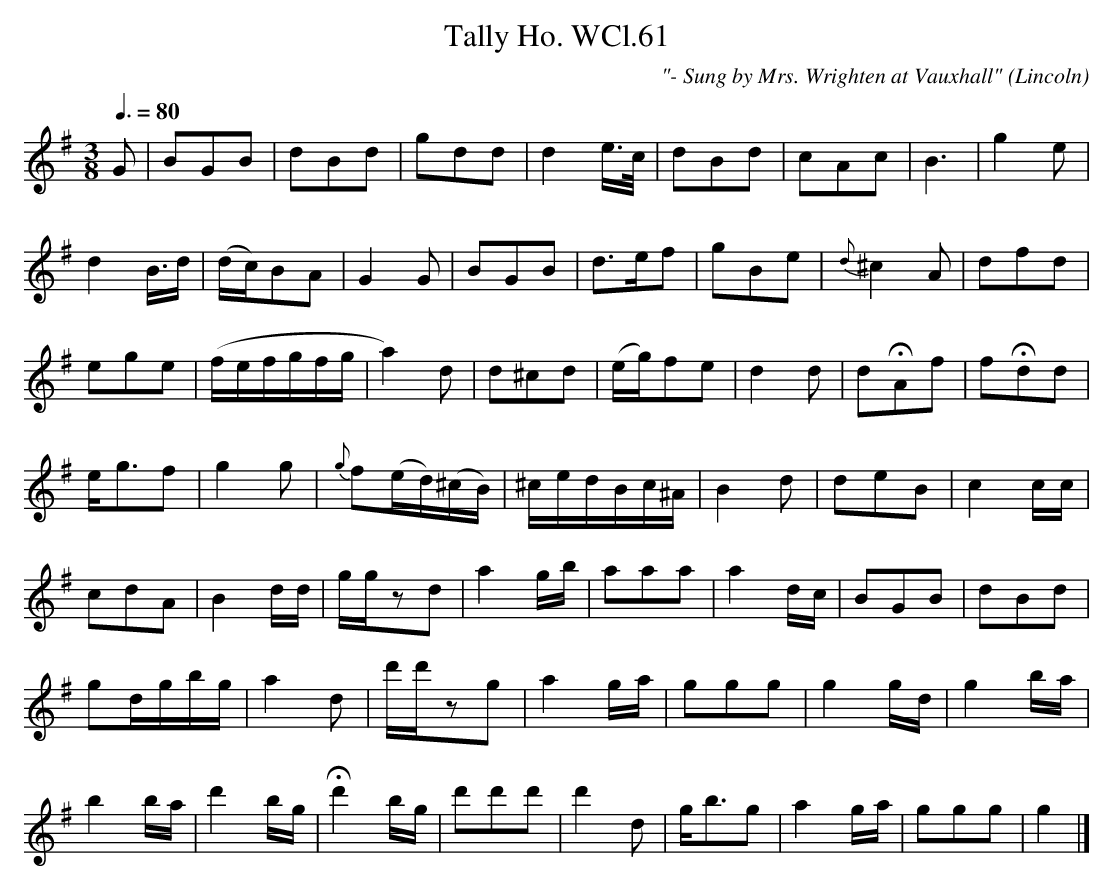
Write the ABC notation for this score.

X:1
T:Tally Ho. WCl.61
M:3/8
L:1/8
Q:3/8=80
C:"- Sung by Mrs. Wrighten at Vauxhall"
O:Lincoln
K:G
G|BGB|dBd|gdd|d2e3/4c/4|dBd|cAc|B3|g2e|!
d2B3/4d/2|(d/2c/2)BA|G2G|BGB|d>ef|gBe|{d}^c2A|dfd|!
ege|(f/2e/2f/2g/2f/2g/2|a2)d|d^cd|(e/2g/2)fe|d2d|dHAf|fHdd|!
e<gf|g2g|{g}f(e/2d/2)(^c/2B/)|^c/-e/d/-B/c/-^A/|B2d|deB|c2c/2c/2|!
cdA|B2d/2d/2|g/2g/2zd|a2g/b/|aaa|a2d/2c/2|BGB|dBd|!
gd/2g/2b/2g/2|a2d|d'/2d'/2zg|a2g/2a/2|ggg|g2g/2d/2|g2b/2a/2|!
b2b/2a/2|d'2b/2g/2|Hd'2b/2g/2|d'd'd'|d'2d|g<bg|a2g/2a/2|ggg|g2|]
